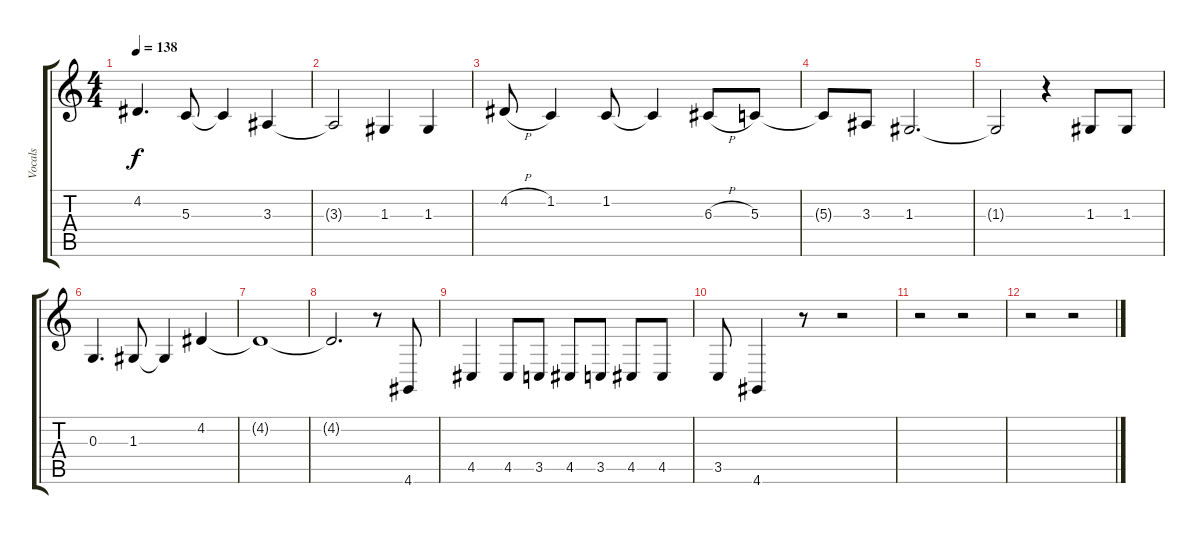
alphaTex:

\track ("Vocals" "Vocals") {instrument violin}
\staff {score tabs}
\tuning (E4 B3 G3 D3 A2 E2) {hide}
\ts (4 4)
\tempo 138
\clef g2
\ks c
4.2.4{d dy f} 5.3.8 5.3{t}.4 3.3.4 |
3.3{t}.2 1.3.4 1.3.4 |
4.2{h}.8 1.2.4 1.2.8 1.2{t}.4 6.3{h}.8 5.3.8 |
5.3{t}.8 3.3.8 1.3.2{d} |
1.3{t}.2 r.4 1.3.8 1.3.8 |
0.3.4{d} 1.3.8 1.3{t}.4 4.2.4 |
4.2{t}.1 |
4.2{t}.2{d} r.8 4.6.8 |
4.5.4 4.5.8 3.5.8 4.5.8 3.5.8 4.5.8 4.5.8 |
3.5.8 4.6.4 r.8 r.2 |
r.2 r.2 |
r.2 r.2
